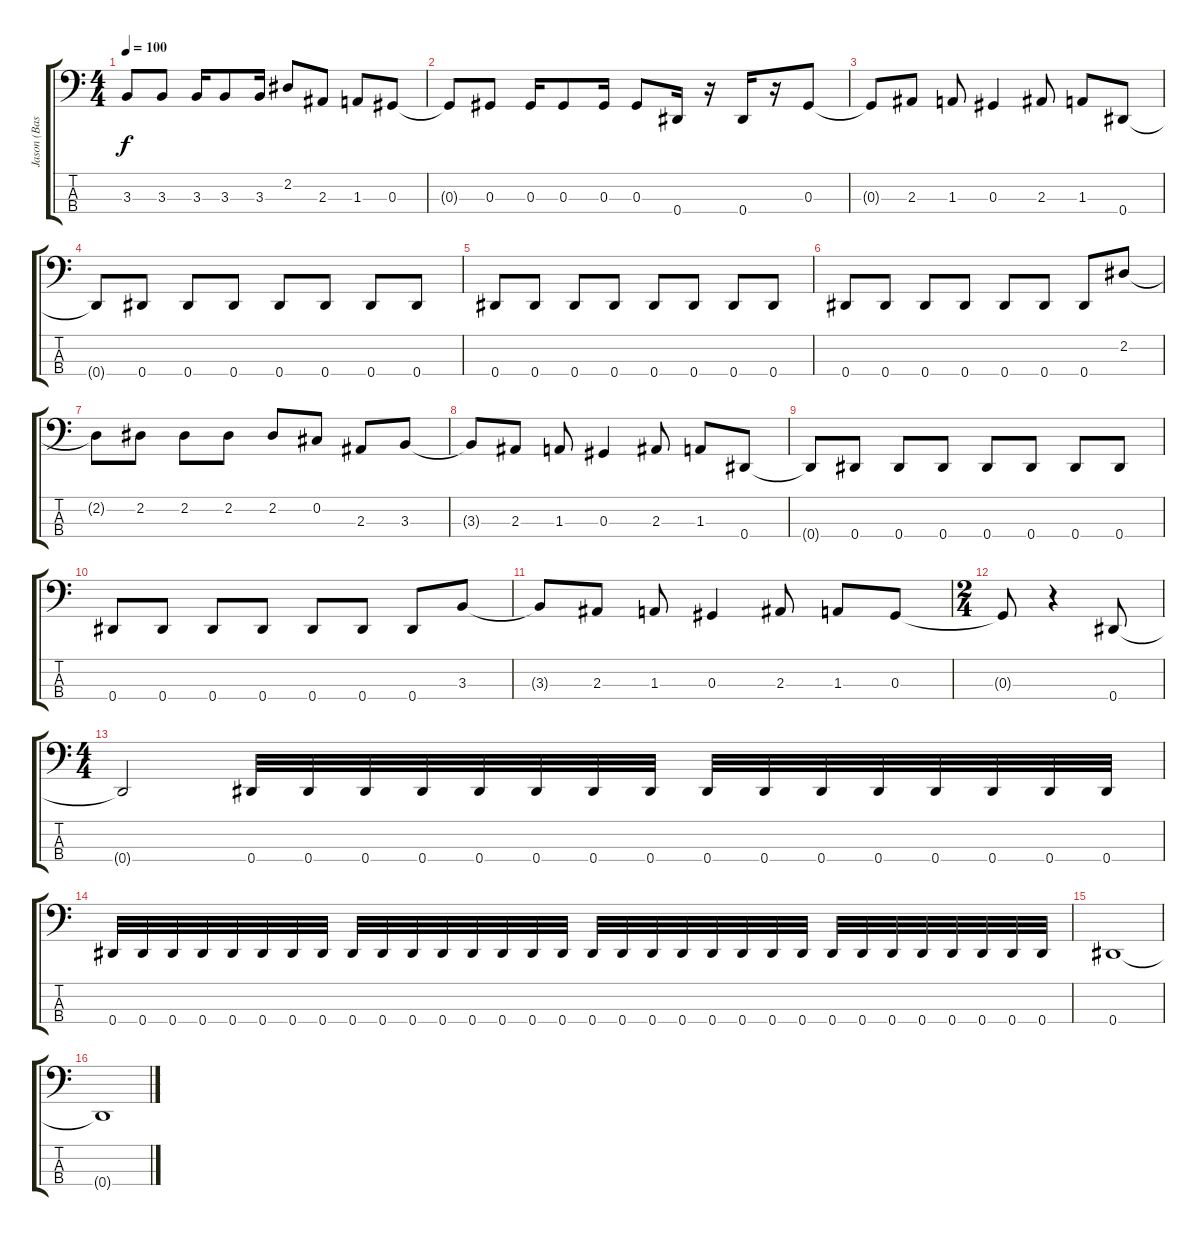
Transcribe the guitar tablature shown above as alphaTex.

\track ("Jason (Bass)" "Jason (Bas") {instrument electricbasspick}
\staff {score tabs}
\tuning (Gb2 Db2 Ab1 Eb1) {hide}
\ts (4 4)
\tempo 100
\clef f4
\ks c
3.3{t}.8{dy f} 3.3.8 3.3.16 3.3.8 3.3.16 2.2.8 2.3.8 1.3.8 0.3.8 |
0.3{t}.8 0.3.8 0.3.16 0.3.8 0.3.16 0.3.8 0.4.16 r.16 0.4.16 r.16 0.3.8 |
0.3{t}.8 2.3.8 1.3.8 0.3.4 2.3.8 1.3.8 0.4.8 |
0.4{t}.8 0.4.8 0.4.8 0.4.8 0.4.8 0.4.8 0.4.8 0.4.8 |
0.4.8 0.4.8 0.4.8 0.4.8 0.4.8 0.4.8 0.4.8 0.4.8 |
0.4.8 0.4.8 0.4.8 0.4.8 0.4.8 0.4.8 0.4.8 2.2.8 |
2.2{t}.8 2.2.8 2.2.8 2.2.8 2.2.8 0.2.8 2.3.8 3.3.8 |
3.3{t}.8 2.3.8 1.3.8 0.3.4 2.3.8 1.3.8 0.4.8 |
0.4{t}.8 0.4.8 0.4.8 0.4.8 0.4.8 0.4.8 0.4.8 0.4.8 |
0.4.8 0.4.8 0.4.8 0.4.8 0.4.8 0.4.8 0.4.8 3.3.8 |
3.3{t}.8 2.3.8 1.3.8 0.3.4 2.3.8 1.3.8 0.3.8 |
\ts (2 4)
0.3{t}.8 r.4 0.4.8 |
\ts (4 4)
0.4{t}.2 0.4.32 0.4.32 0.4.32 0.4.32 0.4.32 0.4.32 0.4.32 0.4.32 0.4.32 0.4.32 0.4.32 0.4.32 0.4.32 0.4.32 0.4.32 0.4.32 |
0.4.32 0.4.32 0.4.32 0.4.32 0.4.32 0.4.32 0.4.32 0.4.32 0.4.32 0.4.32 0.4.32 0.4.32 0.4.32 0.4.32 0.4.32 0.4.32 0.4.32 0.4.32 0.4.32 0.4.32 0.4.32 0.4.32 0.4.32 0.4.32 0.4.32 0.4.32 0.4.32 0.4.32 0.4.32 0.4.32 0.4.32 0.4.32 |
0.4.1 |
0.4{t}.1
